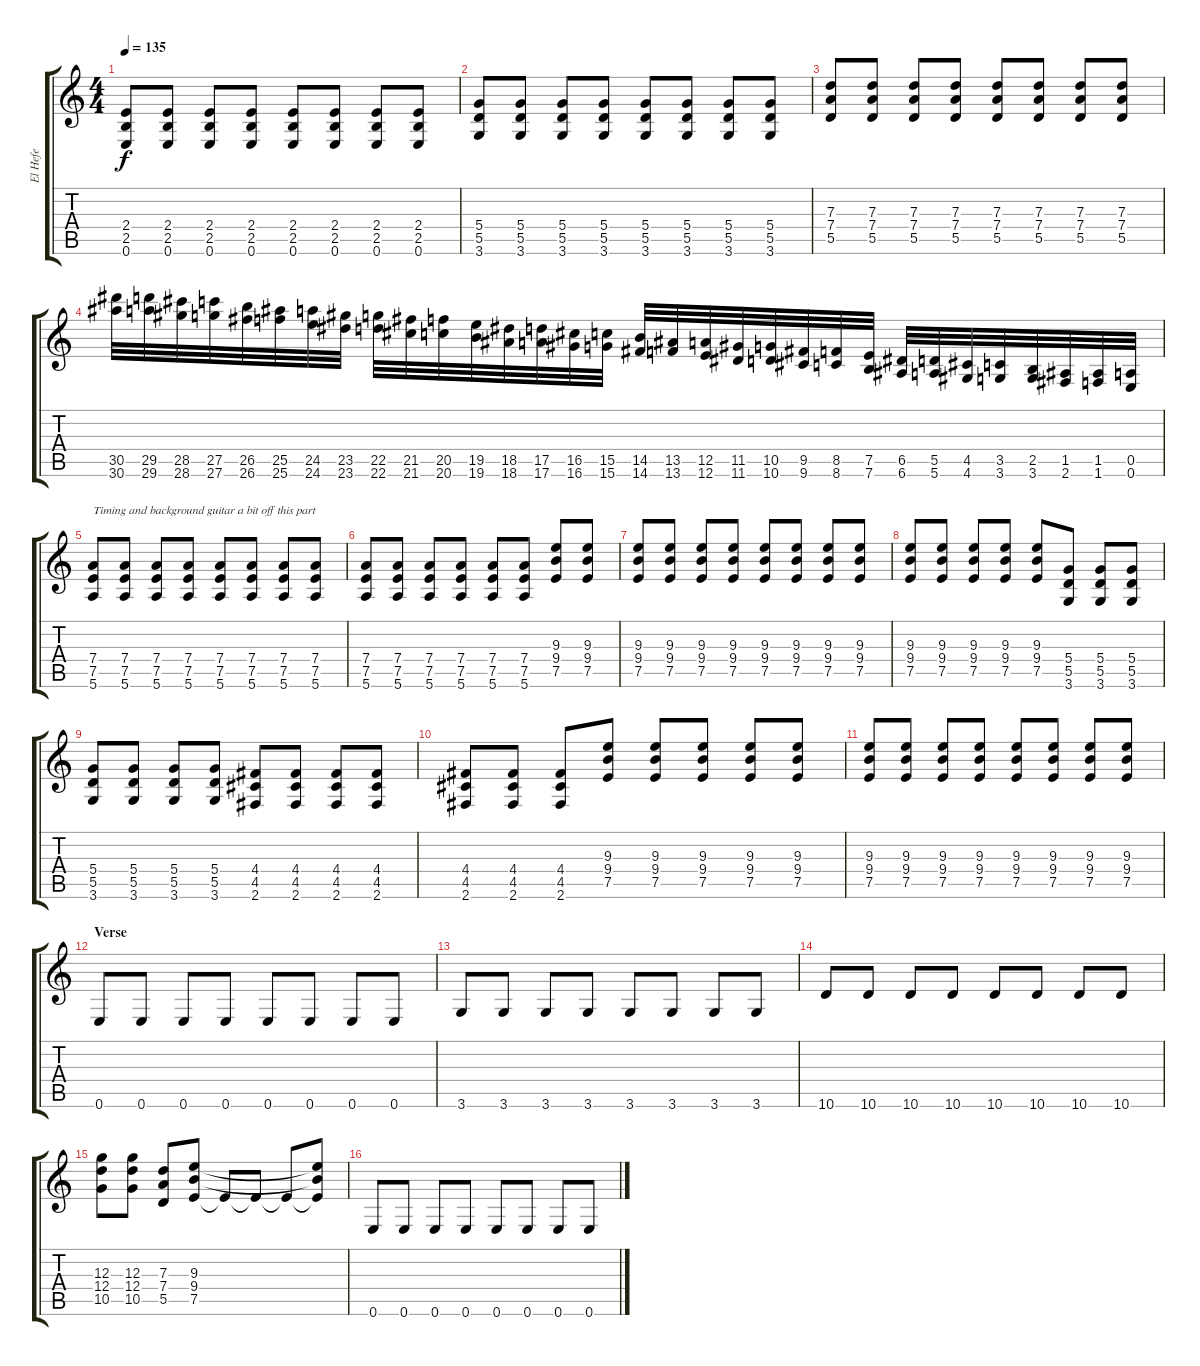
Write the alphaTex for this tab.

\track ("El Hefe" "El Hefe") {instrument distortionguitar}
\staff {score tabs}
\tuning (E4 B3 G3 D3 A2 E2) {hide}
\ts (4 4)
\tempo 135
\clef g2
\ks c
(2.4 2.5 0.6).8{dy f} (2.4 2.5 0.6).8 (2.4 2.5 0.6).8 (2.4 2.5 0.6).8 (2.4 2.5 0.6).8 (2.4 2.5 0.6).8 (2.4 2.5 0.6).8 (2.4 2.5 0.6).8 |
(5.4 5.5 3.6).8 (5.4 5.5 3.6).8 (5.4 5.5 3.6).8 (5.4 5.5 3.6).8 (5.4 5.5 3.6).8 (5.4 5.5 3.6).8 (5.4 5.5 3.6).8 (5.4 5.5 3.6).8 |
(7.3 7.4 5.5).8 (7.3 7.4 5.5).8 (7.3 7.4 5.5).8 (7.3 7.4 5.5).8 (7.3 7.4 5.5).8 (7.3 7.4 5.5).8 (7.3 7.4 5.5).8 (7.3 7.4 5.5).8 |
(30.5 30.6).32 (29.5 29.6).32 (28.5 28.6).32 (27.5 27.6).32 (26.5 26.6).32 (25.5 25.6).32 (24.5 24.6).32 (23.5 23.6).32 (22.5 22.6).32 (21.5 21.6).32 (20.5 20.6).32 (19.5 19.6).32 (18.5 18.6).32 (17.5 17.6).32 (16.5 16.6).32 (15.5 15.6).32 (14.5 14.6).32 (13.5 13.6).32 (12.5 12.6).32 (11.5 11.6).32 (10.5 10.6).32 (9.5 9.6).32 (8.5 8.6).32 (7.5 7.6).32 (6.5 6.6).32 (5.5 5.6).32 (4.5 4.6).32 (3.5 3.6).32 (2.5 3.6).32 (1.5 2.6).32 (1.5 1.6).32 (0.5 0.6).32 |
(7.4 7.5 5.6).8{txt "Timing and background guitar a bit off this part"} (7.4 7.5 5.6).8 (7.4 7.5 5.6).8 (7.4 7.5 5.6).8 (7.4 7.5 5.6).8 (7.4 7.5 5.6).8 (7.4 7.5 5.6).8 (7.4 7.5 5.6).8 |
(7.4 7.5 5.6).8 (7.4 7.5 5.6).8 (7.4 7.5 5.6).8 (7.4 7.5 5.6).8 (7.4 7.5 5.6).8 (7.4 7.5 5.6).8 (9.3 9.4 7.5).8 (9.3 9.4 7.5).8 |
(9.3 9.4 7.5).8 (9.3 9.4 7.5).8 (9.3 9.4 7.5).8 (9.3 9.4 7.5).8 (9.3 9.4 7.5).8 (9.3 9.4 7.5).8 (9.3 9.4 7.5).8 (9.3 9.4 7.5).8 |
(9.3 9.4 7.5).8 (9.3 9.4 7.5).8 (9.3 9.4 7.5).8 (9.3 9.4 7.5).8 (9.3 9.4 7.5).8 (5.4 5.5 3.6).8 (5.4 5.5 3.6).8 (5.4 5.5 3.6).8 |
(5.4 5.5 3.6).8 (5.4 5.5 3.6).8 (5.4 5.5 3.6).8 (5.4 5.5 3.6).8 (4.4 4.5 2.6).8 (4.4 4.5 2.6).8 (4.4 4.5 2.6).8 (4.4 4.5 2.6).8 |
(4.4 4.5 2.6).8 (4.4 4.5 2.6).8 (4.4 4.5 2.6).8 (9.3 9.4 7.5).8 (9.3 9.4 7.5).8 (9.3 9.4 7.5).8 (9.3 9.4 7.5).8 (9.3 9.4 7.5).8 |
(9.3 9.4 7.5).8 (9.3 9.4 7.5).8 (9.3 9.4 7.5).8 (9.3 9.4 7.5).8 (9.3 9.4 7.5).8 (9.3 9.4 7.5).8 (9.3 9.4 7.5).8 (9.3 9.4 7.5).8 |
\section ("" "Verse")
0.6.8{volume 16 balance 8 instrument electricguitarmuted} 0.6.8 0.6.8 0.6.8 0.6.8 0.6.8 0.6.8 0.6.8 |
3.6.8 3.6.8 3.6.8 3.6.8 3.6.8 3.6.8 3.6.8 3.6.8 |
10.6.8 10.6.8 10.6.8 10.6.8 10.6.8 10.6.8 10.6.8 10.6.8 |
(12.3 12.4 10.5).8{instrument distortionguitar} (12.3 12.4 10.5).8 (7.3 7.4 5.5).8 (9.3 9.4 7.5).8 7.5{t}.8 7.5{t}.8 7.5{t}.8 (9.3{t} 9.4{t} 7.5{t}).8 |
0.6.8{instrument electricguitarmuted} 0.6.8 0.6.8 0.6.8 0.6.8 0.6.8 0.6.8 0.6.8
